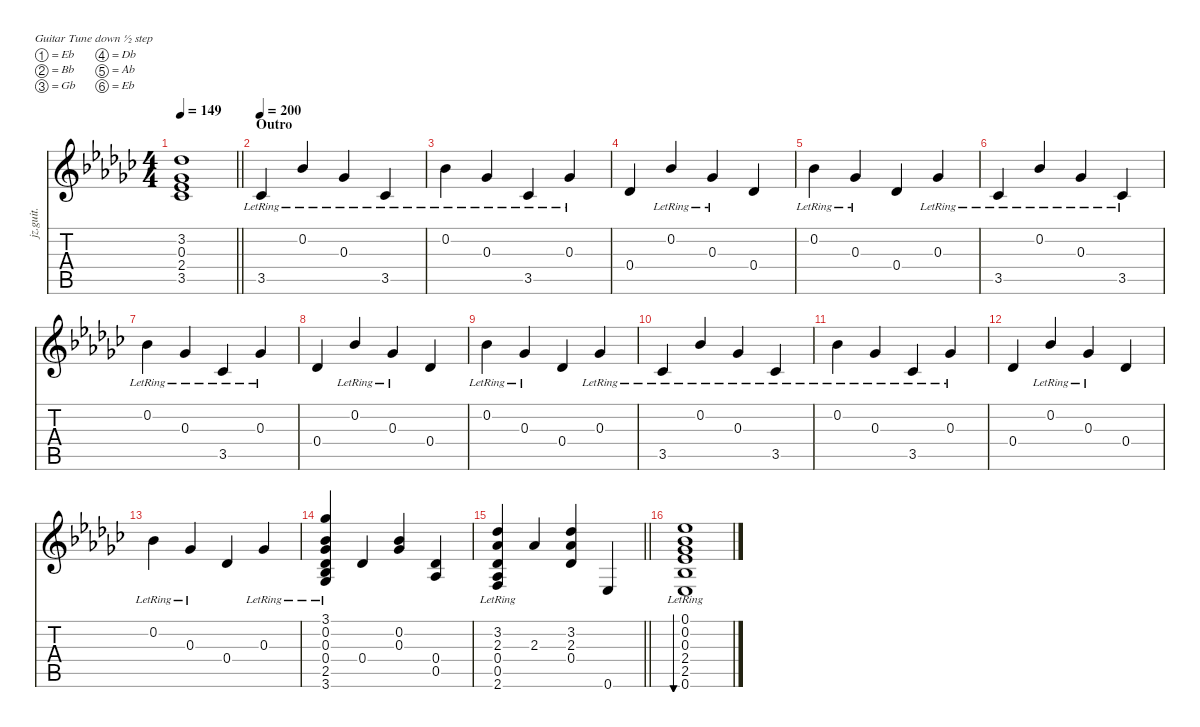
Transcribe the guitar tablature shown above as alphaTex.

\defaultSystemsLayout 4
\hideDynamics
\bracketExtendMode nobrackets
\otherSystemsTrackNameOrientation horizontal
\track ("Guitar (Billy)" "jz.guit.") {defaultSystemsLayout 4 instrument electricguitarjazz}
\staff {score tabs}
\tuning (Eb4 Bb3 Gb3 Db3 Ab2 Eb2)
\ts (4 4)
\tempo 149
\clef g2
\barLineRight lightlight
\ks gb
(3.2{t acc b} 0.3{t acc b} 2.4{t acc b} 3.5{t acc b}).1{dy f beam Up} |
\section ("" "Outro")
\tempo 200
3.5{lr acc b}.4{beam Up} 0.2{lr acc b}.4{beam Up} 0.3{lr acc b}.4{beam Up} 3.5{lr acc b}.4{beam Up} |
0.2{lr acc b}.4{beam Down} 0.3{lr acc b}.4{beam Up} 3.5{lr acc b}.4{beam Up} 0.3{lr acc b}.4{beam Up} |
0.4{acc b}.4{beam Up} 0.2{lr acc b}.4{beam Up} 0.3{lr acc b}.4{beam Up} 0.4{acc b}.4{beam Up} |
0.2{lr acc b}.4{beam Down} 0.3{lr acc b}.4{beam Up} 0.4{acc b}.4{beam Up} 0.3{lr acc b}.4{beam Up} |
3.5{lr acc b}.4{beam Up} 0.2{lr acc b}.4{beam Up} 0.3{lr acc b}.4{beam Up} 3.5{lr acc b}.4{beam Up} |
0.2{lr acc b}.4{beam Down} 0.3{lr acc b}.4{beam Up} 3.5{lr acc b}.4{beam Up} 0.3{lr acc b}.4{beam Up} |
0.4{acc b}.4{beam Up} 0.2{lr acc b}.4{beam Up} 0.3{lr acc b}.4{beam Up} 0.4{acc b}.4{beam Up} |
0.2{lr acc b}.4{beam Down} 0.3{lr acc b}.4{beam Up} 0.4{acc b}.4{beam Up} 0.3{lr acc b}.4{beam Up} |
3.5{lr acc b}.4{beam Up} 0.2{lr acc b}.4{beam Up} 0.3{lr acc b}.4{beam Up} 3.5{lr acc b}.4{beam Up} |
0.2{lr acc b}.4{beam Down} 0.3{lr acc b}.4{beam Up} 3.5{lr acc b}.4{beam Up} 0.3{lr acc b}.4{beam Up} |
0.4{acc b}.4{beam Up} 0.2{lr acc b}.4{beam Up} 0.3{lr acc b}.4{beam Up} 0.4{acc b}.4{beam Up} |
0.2{lr acc b}.4{beam Down} 0.3{lr acc b}.4{beam Up} 0.4{acc b}.4{beam Up} 0.3{lr acc b}.4{beam Up} |
(3.1{lr acc b} 0.2{acc b} 0.3{lr acc b} 0.4{lr acc b} 2.5{lr acc b} 3.6{lr acc b}).4{beam Up} 0.4{acc b}.4{beam Up} (0.2{acc b} 0.3{acc b}).4{beam Up} (0.4{acc b} 0.5{acc b}).4{beam Up} |
\barLineRight lightlight
(3.2{lr acc b} 2.3{lr acc b} 0.4{lr acc b} 0.5{lr acc b} 2.6{lr acc forcenatural}).4{beam Up} 2.3{acc b}.4{beam Up} (3.2{acc b} 2.3{acc b} 0.4{acc b}).4{beam Up} 0.6{acc b}.4{beam Up} |
(0.1{lr acc b} 0.2{lr acc b} 0.3{lr acc b} 2.4{lr acc b} 2.5{lr acc b} 0.6{lr acc b}).1{bu 60 beam Up}
